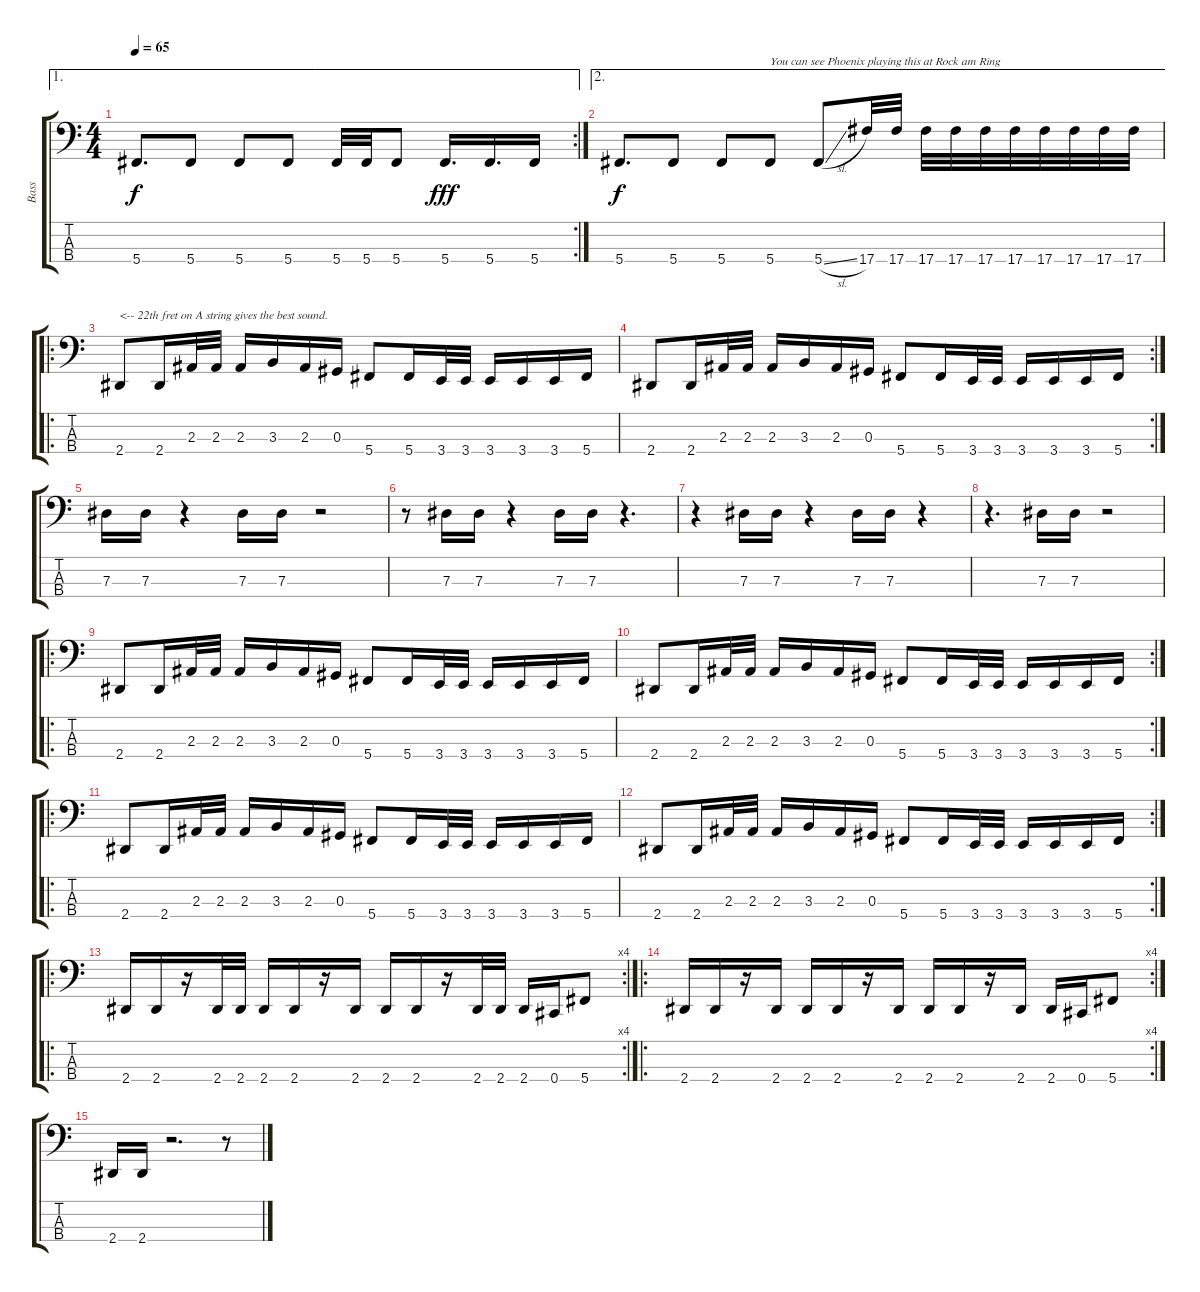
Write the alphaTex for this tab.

\track ("Bass" "Bass") {instrument electricbassfinger}
\staff {score tabs}
\tuning (Gb2 Db2 Ab1 Db1) {hide}
\ae 1
\rc 2
\ts (4 4)
\tempo 65
\clef f4
\ks c
5.4.8{d dy f} 5.4.8 5.4.8 5.4.8 5.4.32 5.4.32 5.4.8 5.4.16{d dy fff} 5.4.16{d} 5.4.16 |
\ae 2
5.4.8{d dy f} 5.4.8 5.4.8 5.4.8{txt "You can see Phoenix playing this at Rock am Ring"} 5.4{sl}.8 17.4.32 17.4.32 17.4.32 17.4.32 17.4.32 17.4.32 17.4.32 17.4.32 17.4.32 17.4.32 |
\ro
2.4.8{txt "<-- 22th fret on A string gives the best sound."} 2.4.16 2.3.32 2.3.32 2.3.16 3.3.16 2.3.16 0.3.16 5.4.8 5.4.16 3.4.32 3.4.32 3.4.16 3.4.16 3.4.16 5.4.16 |
\rc 2
2.4.8 2.4.16 2.3.32 2.3.32 2.3.16 3.3.16 2.3.16 0.3.16 5.4.8 5.4.16 3.4.32 3.4.32 3.4.16 3.4.16 3.4.16 5.4.16 |
7.3.16 7.3.16 r.4 7.3.16 7.3.16 r.2 |
r.8 7.3.16 7.3.16 r.4 7.3.16 7.3.16 r.4{d} |
r.4 7.3.16 7.3.16 r.4 7.3.16 7.3.16 r.4 |
r.4{d} 7.3.16 7.3.16 r.2 |
\ro
2.4.8 2.4.16 2.3.32 2.3.32 2.3.16 3.3.16 2.3.16 0.3.16 5.4.8 5.4.16 3.4.32 3.4.32 3.4.16 3.4.16 3.4.16 5.4.16 |
\rc 2
2.4.8 2.4.16 2.3.32 2.3.32 2.3.16 3.3.16 2.3.16 0.3.16 5.4.8 5.4.16 3.4.32 3.4.32 3.4.16 3.4.16 3.4.16 5.4.16 |
\ro
2.4.8 2.4.16 2.3.32 2.3.32 2.3.16 3.3.16 2.3.16 0.3.16 5.4.8 5.4.16 3.4.32 3.4.32 3.4.16 3.4.16 3.4.16 5.4.16 |
\rc 2
2.4.8 2.4.16 2.3.32 2.3.32 2.3.16 3.3.16 2.3.16 0.3.16 5.4.8 5.4.16 3.4.32 3.4.32 3.4.16 3.4.16 3.4.16 5.4.16 |
\ro
\rc 4
2.4.16 2.4.16 r.16 2.4.32 2.4.32 2.4.16 2.4.16 r.16 2.4.16 2.4.16 2.4.16 r.16 2.4.32 2.4.32 2.4.16 0.4.16 5.4.8 |
\ro
\rc 4
2.4.16 2.4.16 r.16 2.4.16 2.4.16 2.4.16 r.16 2.4.16 2.4.16 2.4.16 r.16 2.4.16 2.4.16 0.4.16 5.4.8 |
2.4.16 2.4.16 r.2{d} r.8
